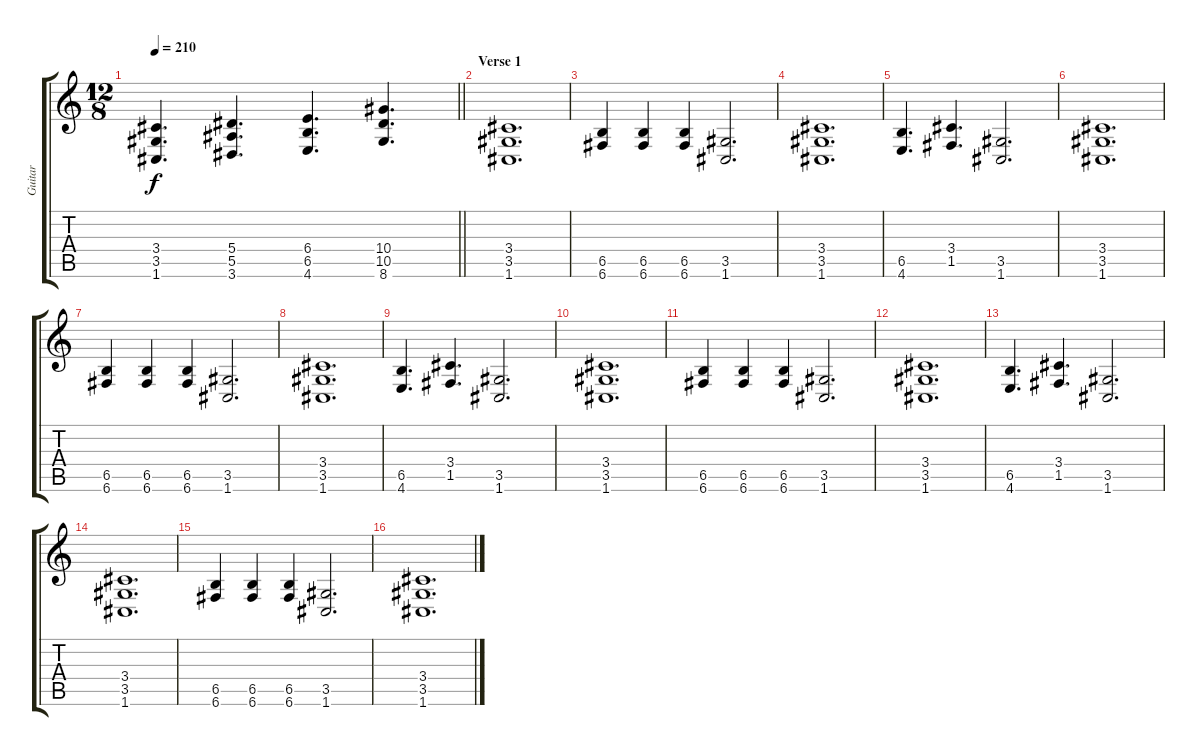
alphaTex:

\track ("Guitar" "Guitar") {instrument distortionguitar}
\staff {score tabs}
\tuning (C4 G3 Eb3 Bb2 F2 C2) {hide}
\ts (12 8)
\tempo 210
\clef g2
\barLineRight lightlight
\ks c
(3.4 3.5 1.6).4{d dy f} (5.4 5.5 3.6).4{d} (6.4 6.5 4.6).4{d} (10.4 10.5 8.6).4{d} |
\section ("" "Verse 1")
(3.4 3.5 1.6).1{d} |
(6.5 6.6).4 (6.5 6.6).4 (6.5 6.6).4 (3.5 1.6).2{d} |
(3.4 3.5 1.6).1{d} |
(6.5 4.6).4{d} (3.4 1.5).4{d} (3.5 1.6).2{d} |
(3.4 3.5 1.6).1{d} |
(6.5 6.6).4 (6.5 6.6).4 (6.5 6.6).4 (3.5 1.6).2{d} |
(3.4 3.5 1.6).1{d} |
(6.5 4.6).4{d} (3.4 1.5).4{d} (3.5 1.6).2{d} |
(3.4 3.5 1.6).1{d} |
(6.5 6.6).4 (6.5 6.6).4 (6.5 6.6).4 (3.5 1.6).2{d} |
(3.4 3.5 1.6).1{d} |
(6.5 4.6).4{d} (3.4 1.5).4{d} (3.5 1.6).2{d} |
(3.4 3.5 1.6).1{d} |
(6.5 6.6).4 (6.5 6.6).4 (6.5 6.6).4 (3.5 1.6).2{d} |
(3.4 3.5 1.6).1{d}
